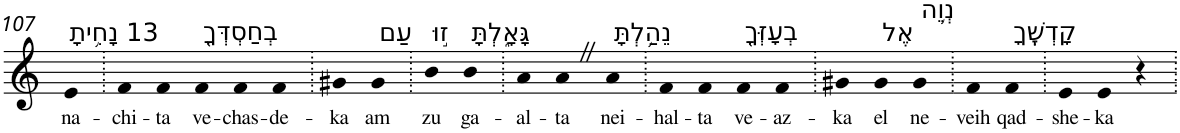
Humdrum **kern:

**kern	**text
*part1	*part1
*staff1	*staff1
*I"Piano	*
*I'Pno	*
!!LO:PB:g=z
*clefG2	*
*k[]	*
=107	=107
!LO:TX:a:t=13 נָחִ֥יתָ	!
!	!LO:LY:b
4e	na-
=108.	=108.
!	!LO:LY:b
4f	-chi-
!	!LO:LY:b
4f	-ta
!LO:TX:a:t=בְחַסְדְּךָ֖	!
!	!LO:LY:b
4f	ve-
!	!LO:LY:b
4f	-chas-
!	!LO:LY:b
4f	-de-
=109.	=109.
!	!LO:LY:b
4g#X	-ka
!LO:TX:a:t=עַם	!
!	!LO:LY:b
4g#	am
=110.	=110.
!LO:TX:a:t=ז֣וּ	!
!	!LO:LY:b
4b	zu
!LO:TX:a:t=גָּאָ֑לְתָּ	!
!	!LO:LY:b
4b	ga-
=111.	=111.
!	!LO:LY:b
4a	-al-
!	!LO:LY:b
4aZ	-ta
!LO:TX:a:t=נֵהַ֥לְתָּ	!
!	!LO:LY:b
4a	nei-
=112.	=112.
!	!LO:LY:b
4f	-hal-
!	!LO:LY:b
4f	-ta
!LO:TX:a:t=בְעָזְּךָ֖	!
!	!LO:LY:b
4f	ve-
!	!LO:LY:b
4f	-az-
=113.	=113.
!	!LO:LY:b
4g#X	-ka
!LO:TX:a:t=אֶל	!
!	!LO:LY:b
4g#	el
!LO:TX:a:t=נְוֵ֥ה	!
!	!LO:LY:b
4g#	ne-
=114.	=114.
!	!LO:LY:b
4f	-veih
!LO:TX:a:t=קָדְשֶֽׁךָ	!
!	!LO:LY:b
4f	qad-
=115.	=115.
!	!LO:LY:b
4e	-she-
!	!LO:LY:b
4e	-ka
4r	.
=.	=.
*-	*-
